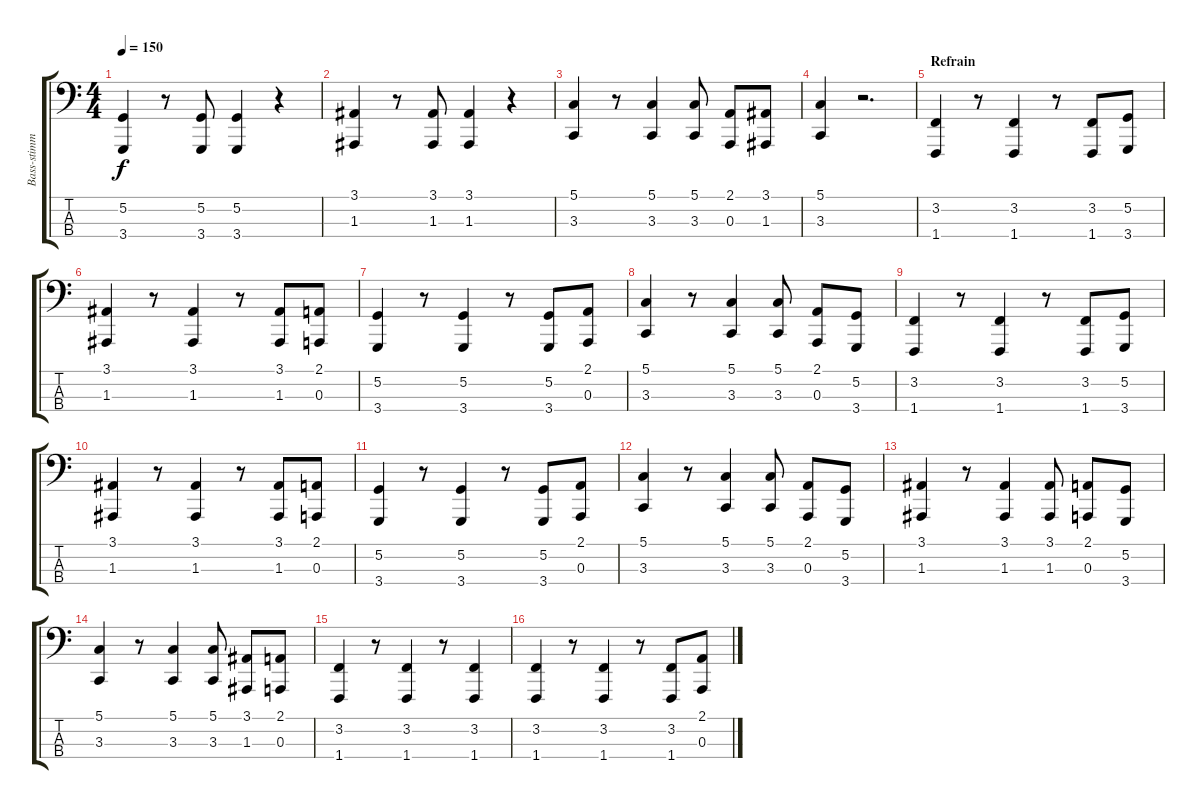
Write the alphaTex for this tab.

\track ("Bass-stimmen" "Bass-stimm") {instrument lead8bassandlead}
\staff {score tabs}
\tuning (G2 D2 A1 E1) {hide}
\ts (4 4)
\tempo 150
\clef f4
\ks c
(5.2 3.4).4{dy f} r.8 (5.2 3.4).8 (5.2 3.4).4 r.4 |
(3.1 1.3).4 r.8 (3.1 1.3).8 (3.1 1.3).4 r.4 |
(5.1 3.3).4 r.8 (5.1 3.3).4 (5.1 3.3).8 (2.1 0.3).8 (3.1 1.3).8 |
(5.1 3.3).4 r.2{d} |
\section ("" "Refrain")
(3.2 1.4).4 r.8 (3.2 1.4).4 r.8 (3.2 1.4).8 (5.2 3.4).8 |
(3.1 1.3).4 r.8 (3.1 1.3).4 r.8 (3.1 1.3).8 (2.1 0.3).8 |
(5.2 3.4).4 r.8 (5.2 3.4).4 r.8 (5.2 3.4).8 (2.1 0.3).8 |
(5.1 3.3).4 r.8 (5.1 3.3).4 (5.1 3.3).8 (2.1 0.3).8 (5.2 3.4).8 |
(3.2 1.4).4 r.8 (3.2 1.4).4 r.8 (3.2 1.4).8 (5.2 3.4).8 |
(3.1 1.3).4 r.8 (3.1 1.3).4 r.8 (3.1 1.3).8 (2.1 0.3).8 |
(5.2 3.4).4 r.8 (5.2 3.4).4 r.8 (5.2 3.4).8 (2.1 0.3).8 |
(5.1 3.3).4 r.8 (5.1 3.3).4 (5.1 3.3).8 (2.1 0.3).8 (5.2 3.4).8 |
(3.1 1.3).4 r.8 (3.1 1.3).4 (3.1 1.3).8 (2.1 0.3).8 (5.2 3.4).8 |
(5.1 3.3).4 r.8 (5.1 3.3).4 (5.1 3.3).8 (3.1 1.3).8 (2.1 0.3).8 |
(3.2 1.4).4 r.8 (3.2 1.4).4 r.8 (3.2 1.4).4 |
(3.2 1.4).4 r.8 (3.2 1.4).4 r.8 (3.2 1.4).8 (2.1 0.3).8
